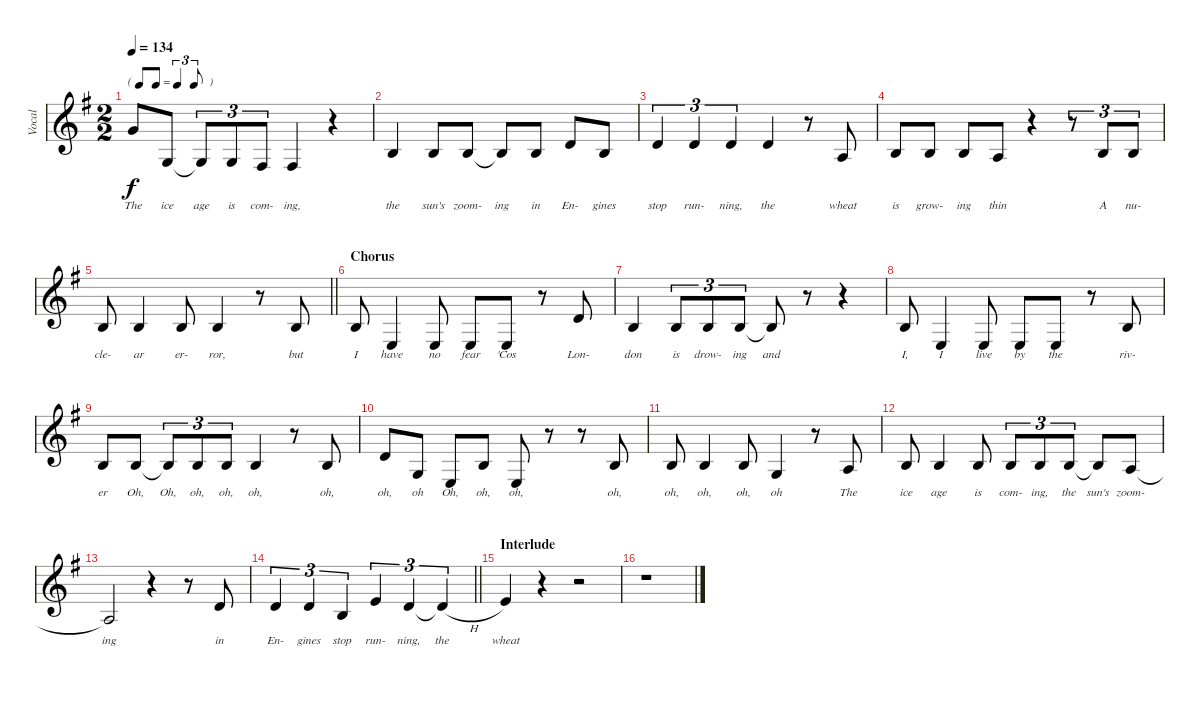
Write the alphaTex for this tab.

\track ("Vocal" "Vocal") {instrument bassoon}
\staff {score}
\tuning (E4 B3 G3 D3 A2 E2) {hide}
\ts (2 2)
\tf triplet8th
\tempo 134
\clef g2
\ks g
3.1.8{lyrics (0 "The") lyrics (1 "") lyrics (2 "") lyrics (3 "") lyrics (4 "") dy f} 0.3.8{lyrics (0 "ice") lyrics (1 "") lyrics (2 "") lyrics (3 "") lyrics (4 "") beam split} 0.3{t}.8{tu (3 2) lyrics (0 "age") lyrics (1 "") lyrics (2 "") lyrics (3 "") lyrics (4 "")} 0.3.8{tu (3 2) lyrics (0 "is") lyrics (1 "") lyrics (2 "") lyrics (3 "") lyrics (4 "")} 4.4.8{tu (3 2) lyrics (0 "com-") lyrics (1 "") lyrics (2 "") lyrics (3 "") lyrics (4 "")} 4.4.4{lyrics (0 "ing,") lyrics (1 "") lyrics (2 "") lyrics (3 "") lyrics (4 "")} r.4 |
0.2.4{lyrics (0 "the") lyrics (1 "") lyrics (2 "") lyrics (3 "") lyrics (4 "")} 0.2.8{lyrics (0 "sun's") lyrics (1 "") lyrics (2 "") lyrics (3 "") lyrics (4 "")} 0.2.8{lyrics (0 "zoom-") lyrics (1 "") lyrics (2 "") lyrics (3 "") lyrics (4 "")} 0.2{t}.8{lyrics (0 "ing") lyrics (1 "") lyrics (2 "") lyrics (3 "") lyrics (4 "")} 0.2.8{lyrics (0 "in") lyrics (1 "") lyrics (2 "") lyrics (3 "") lyrics (4 "")} 3.2.8{lyrics (0 "En-") lyrics (1 "") lyrics (2 "") lyrics (3 "") lyrics (4 "")} 0.2.8{lyrics (0 "gines") lyrics (1 "") lyrics (2 "") lyrics (3 "") lyrics (4 "")} |
3.2.4{tu (3 2) lyrics (0 "stop") lyrics (1 "") lyrics (2 "") lyrics (3 "") lyrics (4 "")} 3.2.4{tu (3 2) lyrics (0 "run-") lyrics (1 "") lyrics (2 "") lyrics (3 "") lyrics (4 "")} 3.2.4{tu (3 2) lyrics (0 "ning,") lyrics (1 "") lyrics (2 "") lyrics (3 "") lyrics (4 "")} 3.2.4{lyrics (0 "the") lyrics (1 "") lyrics (2 "") lyrics (3 "") lyrics (4 "")} r.8 2.3.8{lyrics (0 "wheat") lyrics (1 "") lyrics (2 "") lyrics (3 "") lyrics (4 "")} |
0.2.8{lyrics (0 "is") lyrics (1 "") lyrics (2 "") lyrics (3 "") lyrics (4 "")} 0.2.8{lyrics (0 "grow-") lyrics (1 "") lyrics (2 "") lyrics (3 "") lyrics (4 "")} 0.2.8{lyrics (0 "ing") lyrics (1 "") lyrics (2 "") lyrics (3 "") lyrics (4 "")} 2.3.8{lyrics (0 "thin") lyrics (1 "") lyrics (2 "") lyrics (3 "") lyrics (4 "")} r.4 r.8{tu (3 2)} 0.2.8{tu (3 2) lyrics (0 "A") lyrics (1 "") lyrics (2 "") lyrics (3 "") lyrics (4 "")} 0.2.8{tu (3 2) lyrics (0 "nu-") lyrics (1 "") lyrics (2 "") lyrics (3 "") lyrics (4 "")} |
\barLineRight lightlight
0.2.8{lyrics (0 "cle-") lyrics (1 "") lyrics (2 "") lyrics (3 "") lyrics (4 "")} 0.2.4{lyrics (0 "ar") lyrics (1 "") lyrics (2 "") lyrics (3 "") lyrics (4 "")} 0.2.8{lyrics (0 "er-") lyrics (1 "") lyrics (2 "") lyrics (3 "") lyrics (4 "")} 0.2.4{lyrics (0 "ror,") lyrics (1 "") lyrics (2 "") lyrics (3 "") lyrics (4 "")} r.8 0.2.8{lyrics (0 "but") lyrics (1 "") lyrics (2 "") lyrics (3 "") lyrics (4 "")} |
\section ("" "Chorus")
0.2.8{lyrics (0 "I") lyrics (1 "") lyrics (2 "") lyrics (3 "") lyrics (4 "")} 2.4.4{lyrics (0 "have") lyrics (1 "") lyrics (2 "") lyrics (3 "") lyrics (4 "")} 2.4.8{lyrics (0 "no") lyrics (1 "") lyrics (2 "") lyrics (3 "") lyrics (4 "")} 2.4.8{lyrics (0 "fear") lyrics (1 "") lyrics (2 "") lyrics (3 "") lyrics (4 "")} 2.4.8{lyrics (0 "'Cos") lyrics (1 "") lyrics (2 "") lyrics (3 "") lyrics (4 "")} r.8 3.2.8{lyrics (0 "Lon-") lyrics (1 "") lyrics (2 "") lyrics (3 "") lyrics (4 "")} |
0.2.4{lyrics (0 "don") lyrics (1 "") lyrics (2 "") lyrics (3 "") lyrics (4 "")} 0.2.8{tu (3 2) lyrics (0 "is") lyrics (1 "") lyrics (2 "") lyrics (3 "") lyrics (4 "")} 0.2.8{tu (3 2) lyrics (0 "drow-") lyrics (1 "") lyrics (2 "") lyrics (3 "") lyrics (4 "")} 0.2.8{tu (3 2) lyrics (0 "ing") lyrics (1 "") lyrics (2 "") lyrics (3 "") lyrics (4 "")} 0.2{t}.8{lyrics (0 "and") lyrics (1 "") lyrics (2 "") lyrics (3 "") lyrics (4 "")} r.8 r.4 |
0.2.8{lyrics (0 "I,") lyrics (1 "") lyrics (2 "") lyrics (3 "") lyrics (4 "")} 2.4.4{lyrics (0 "I") lyrics (1 "") lyrics (2 "") lyrics (3 "") lyrics (4 "")} 2.4.8{lyrics (0 "live") lyrics (1 "") lyrics (2 "") lyrics (3 "") lyrics (4 "")} 2.4.8{lyrics (0 "by") lyrics (1 "") lyrics (2 "") lyrics (3 "") lyrics (4 "")} 2.4.8{lyrics (0 "the") lyrics (1 "") lyrics (2 "") lyrics (3 "") lyrics (4 "")} r.8 0.2.8{lyrics (0 "riv-") lyrics (1 "") lyrics (2 "") lyrics (3 "") lyrics (4 "")} |
0.2.8{lyrics (0 "er") lyrics (1 "") lyrics (2 "") lyrics (3 "") lyrics (4 "")} 0.2.8{lyrics (0 "Oh,") lyrics (1 "") lyrics (2 "") lyrics (3 "") lyrics (4 "") beam split} 0.2{t}.8{tu (3 2) lyrics (0 "Oh,") lyrics (1 "") lyrics (2 "") lyrics (3 "") lyrics (4 "")} 0.2.8{tu (3 2) lyrics (0 "oh,") lyrics (1 "") lyrics (2 "") lyrics (3 "") lyrics (4 "")} 0.2.8{tu (3 2) lyrics (0 "oh,") lyrics (1 "") lyrics (2 "") lyrics (3 "") lyrics (4 "")} 0.2.4{lyrics (0 "oh,") lyrics (1 "") lyrics (2 "") lyrics (3 "") lyrics (4 "")} r.8 0.2.8{lyrics (0 "oh,") lyrics (1 "") lyrics (2 "") lyrics (3 "") lyrics (4 "")} |
3.2.8{lyrics (0 "oh,") lyrics (1 "") lyrics (2 "") lyrics (3 "") lyrics (4 "")} 0.3.8{lyrics (0 "oh") lyrics (1 "") lyrics (2 "") lyrics (3 "") lyrics (4 "")} 2.4.8{lyrics (0 "Oh,") lyrics (1 "") lyrics (2 "") lyrics (3 "") lyrics (4 "")} 0.2.8{lyrics (0 "oh,") lyrics (1 "") lyrics (2 "") lyrics (3 "") lyrics (4 "")} 2.4.8{lyrics (0 "oh,") lyrics (1 "") lyrics (2 "") lyrics (3 "") lyrics (4 "")} r.8 r.8 0.2.8{lyrics (0 "oh,") lyrics (1 "") lyrics (2 "") lyrics (3 "") lyrics (4 "")} |
0.2.8{lyrics (0 "oh,") lyrics (1 "") lyrics (2 "") lyrics (3 "") lyrics (4 "")} 0.2.4{lyrics (0 "oh,") lyrics (1 "") lyrics (2 "") lyrics (3 "") lyrics (4 "")} 0.2.8{lyrics (0 "oh,") lyrics (1 "") lyrics (2 "") lyrics (3 "") lyrics (4 "")} 0.3.4{lyrics (0 "oh") lyrics (1 "") lyrics (2 "") lyrics (3 "") lyrics (4 "")} r.8 2.3.8{lyrics (0 "The") lyrics (1 "") lyrics (2 "") lyrics (3 "") lyrics (4 "")} |
0.2.8{lyrics (0 "ice") lyrics (1 "") lyrics (2 "") lyrics (3 "") lyrics (4 "")} 0.2.4{lyrics (0 "age") lyrics (1 "") lyrics (2 "") lyrics (3 "") lyrics (4 "")} 0.2.8{lyrics (0 "is") lyrics (1 "") lyrics (2 "") lyrics (3 "") lyrics (4 "")} 0.2.8{tu (3 2) lyrics (0 "com-") lyrics (1 "") lyrics (2 "") lyrics (3 "") lyrics (4 "")} 0.2.8{tu (3 2) lyrics (0 "ing,") lyrics (1 "") lyrics (2 "") lyrics (3 "") lyrics (4 "")} 0.2.8{tu (3 2) lyrics (0 "the") lyrics (1 "") lyrics (2 "") lyrics (3 "") lyrics (4 "") beam split} 0.2{t}.8{lyrics (0 "sun's") lyrics (1 "") lyrics (2 "") lyrics (3 "") lyrics (4 "") beam Up} 2.3.8{lyrics (0 "zoom-") lyrics (1 "") lyrics (2 "") lyrics (3 "") lyrics (4 "") beam Up} |
2.3{t}.2{lyrics (0 "ing") lyrics (1 "") lyrics (2 "") lyrics (3 "") lyrics (4 "") beam Up} r.4 r.8 3.2.8{lyrics (0 "in") lyrics (1 "") lyrics (2 "") lyrics (3 "") lyrics (4 "")} |
\barLineRight lightlight
3.2.4{tu (3 2) lyrics (0 "En-") lyrics (1 "") lyrics (2 "") lyrics (3 "") lyrics (4 "")} 3.2.4{tu (3 2) lyrics (0 "gines") lyrics (1 "") lyrics (2 "") lyrics (3 "") lyrics (4 "")} 0.2.4{tu (3 2) lyrics (0 "stop") lyrics (1 "") lyrics (2 "") lyrics (3 "") lyrics (4 "")} 0.1.4{tu (3 2) lyrics (0 "run-") lyrics (1 "") lyrics (2 "") lyrics (3 "") lyrics (4 "")} 3.2.4{tu (3 2) lyrics (0 "ning,") lyrics (1 "") lyrics (2 "") lyrics (3 "") lyrics (4 "")} 3.2{h t}.4{tu (3 2) lyrics (0 "the") lyrics (1 "") lyrics (2 "") lyrics (3 "") lyrics (4 "")} |
\section ("" "Interlude")
5.2.4{lyrics (0 "wheat") lyrics (1 "") lyrics (2 "") lyrics (3 "") lyrics (4 "")} r.4 r.2 |
r.1
